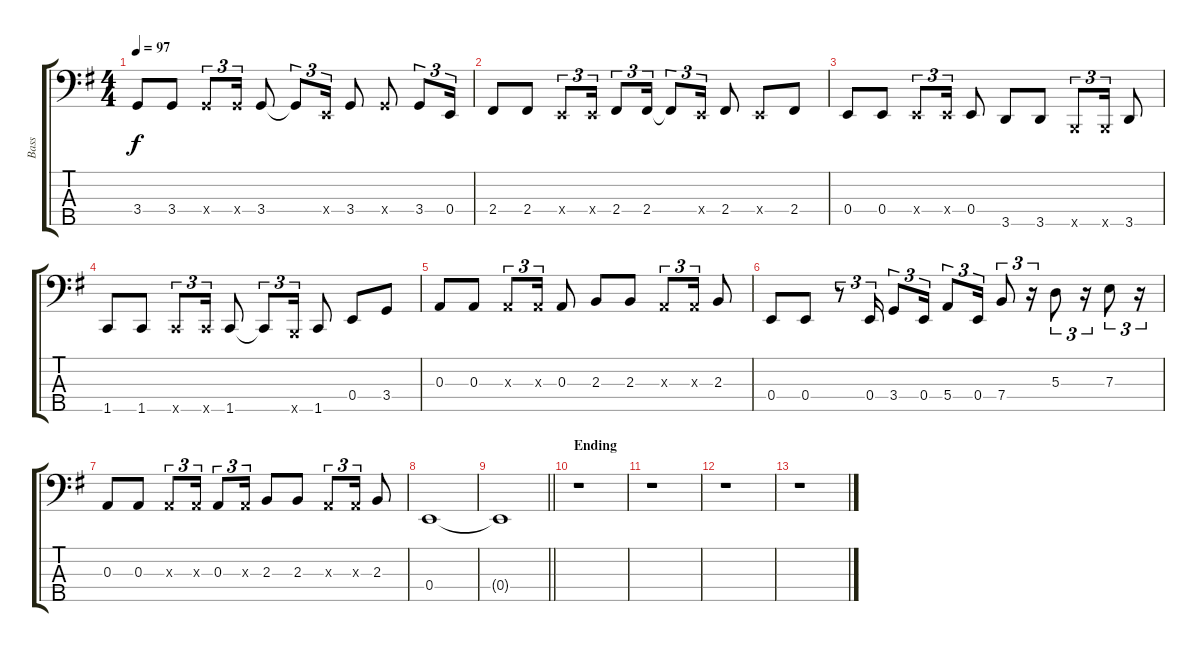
\track ("Bass" "Bass") {instrument electricbassfinger}
\staff {score tabs}
\tuning (G2 D2 A1 E1 B0) {hide}
\ts (4 4)
\tempo 97
\clef f4
\ks g
3.4.8{dy f} 3.4.8 3.4{x}.8{tu (3 2)} 3.4{x}.16{tu (3 2)} 3.4.8 3.4{t}.8{tu (3 2)} 0.4{x}.16{tu (3 2)} 3.4.8 3.4{x}.8 3.4.8{tu (3 2)} 0.4.16{tu (3 2)} |
2.4.8 2.4.8 0.4{x}.8{tu (3 2)} 0.4{x}.16{tu (3 2)} 2.4.8{tu (3 2)} 2.4.16{tu (3 2)} 2.4{t}.8{tu (3 2)} 0.4{x}.16{tu (3 2)} 2.4.8 0.4{x}.8 2.4.8 |
0.4.8 0.4.8 0.4{x}.8{tu (3 2)} 0.4{x}.16{tu (3 2)} 0.4.8 3.5.8 3.5.8 0.5{x}.8{tu (3 2)} 0.5{x}.16{tu (3 2)} 3.5.8 |
1.5.8 1.5.8 1.5{x}.8{tu (3 2)} 1.5{x}.16{tu (3 2)} 1.5.8 1.5{t}.8{tu (3 2)} 0.5{x}.16{tu (3 2)} 1.5.8 0.4.8 3.4.8 |
0.3.8 0.3.8 0.3{x}.8{tu (3 2)} 0.3{x}.16{tu (3 2)} 0.3.8 2.3.8 2.3.8 0.3{x}.8{tu (3 2)} 0.3{x}.16{tu (3 2)} 2.3.8 |
0.4.8 0.4.8 r.8{tu (3 2)} 0.4.16{tu (3 2)} 3.4.8{tu (3 2)} 0.4.16{tu (3 2)} 5.4.8{tu (3 2)} 0.4.16{tu (3 2)} 7.4.8{tu (3 2)} r.16{tu (3 2)} 5.3.8{tu (3 2)} r.16{tu (3 2)} 7.3.8{tu (3 2)} r.16{tu (3 2)} |
0.3.8 0.3.8 0.3{x}.8{tu (3 2)} 0.3{x}.16{tu (3 2)} 0.3.8{tu (3 2)} 0.3{x}.16{tu (3 2)} 2.3.8 2.3.8 0.3{x}.8{tu (3 2)} 0.3{x}.16{tu (3 2)} 2.3.8 |
0.4.1 |
\barLineRight lightlight
0.4{t}.1 |
\section ("" "Ending")
r.1 |
r.1 |
r.1 |
r.1
